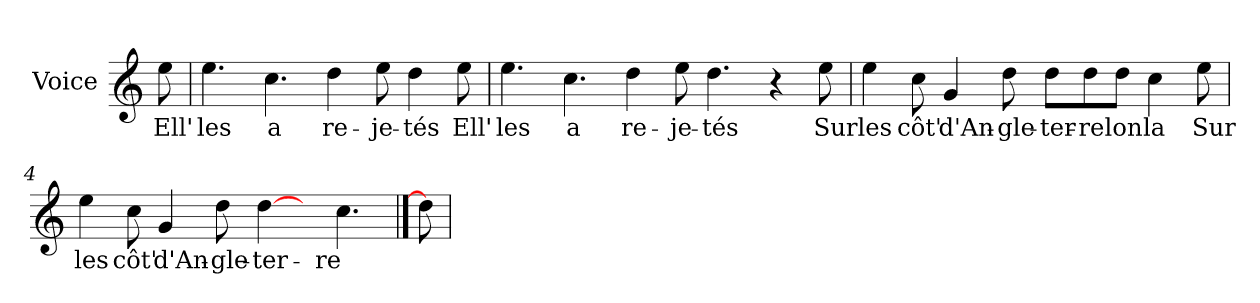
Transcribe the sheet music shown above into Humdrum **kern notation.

**kern	**text
*part1	*part1
*staff1	*staff1
*I"Voice	*
*I'V	*
*clefG2	*
*k[]	*
*C:	*
=	=
8ee\	Ell'
=1	=1
4.ee\	les
4.cc\	a
4dd\	re-
8ee\	-je-
4dd\	-tés
8ee\	Ell'
=2	=2
4.ee\	les
4.cc\	a
4dd\	re-
8ee\	-je-
4.dd\	-tés
4r	.
8ee\	Sur
!!LO:LB:g=z
=3	=3
4ee\	les
8cc\	côt'
4g/	d'An-
8dd\	-gle-
8dd\L	-ter-
8dd\	-re
8dd\J	lon
4cc\	la
8ee\	Sur
=4	=4
4ee\	les
8cc\	côt'
4g/	d'An-
8dd\	-gle-
[4dd\	-ter-
8ryy	.
4.cc\	-re
==5	==5
8dd\]	.
=	=
*-	*-
